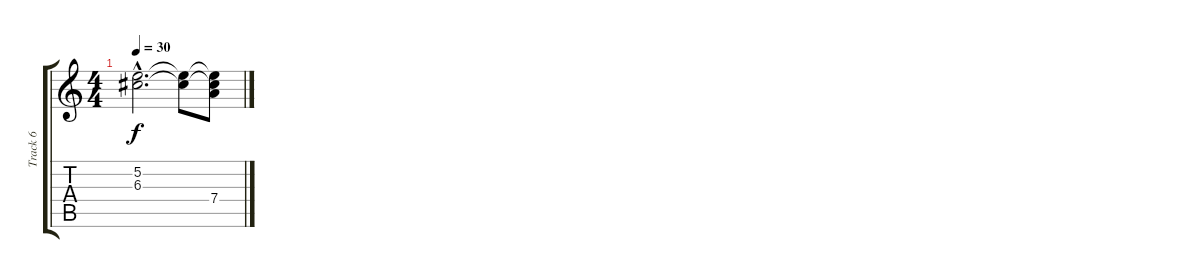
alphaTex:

\track ("Track 6" "Track 6") {instrument tremolostrings}
\staff {score tabs}
\tuning (E5 B4 G4 D4 A3 E3) {hide}
\ts (4 4)
\tempo 30
\clef g2
\ks c
(5.2{hac t} 6.3{hac t}).2{d dy f} (5.2{t} 6.3{t}).8 (5.2{t} 6.3{t} 7.4{t}).8
